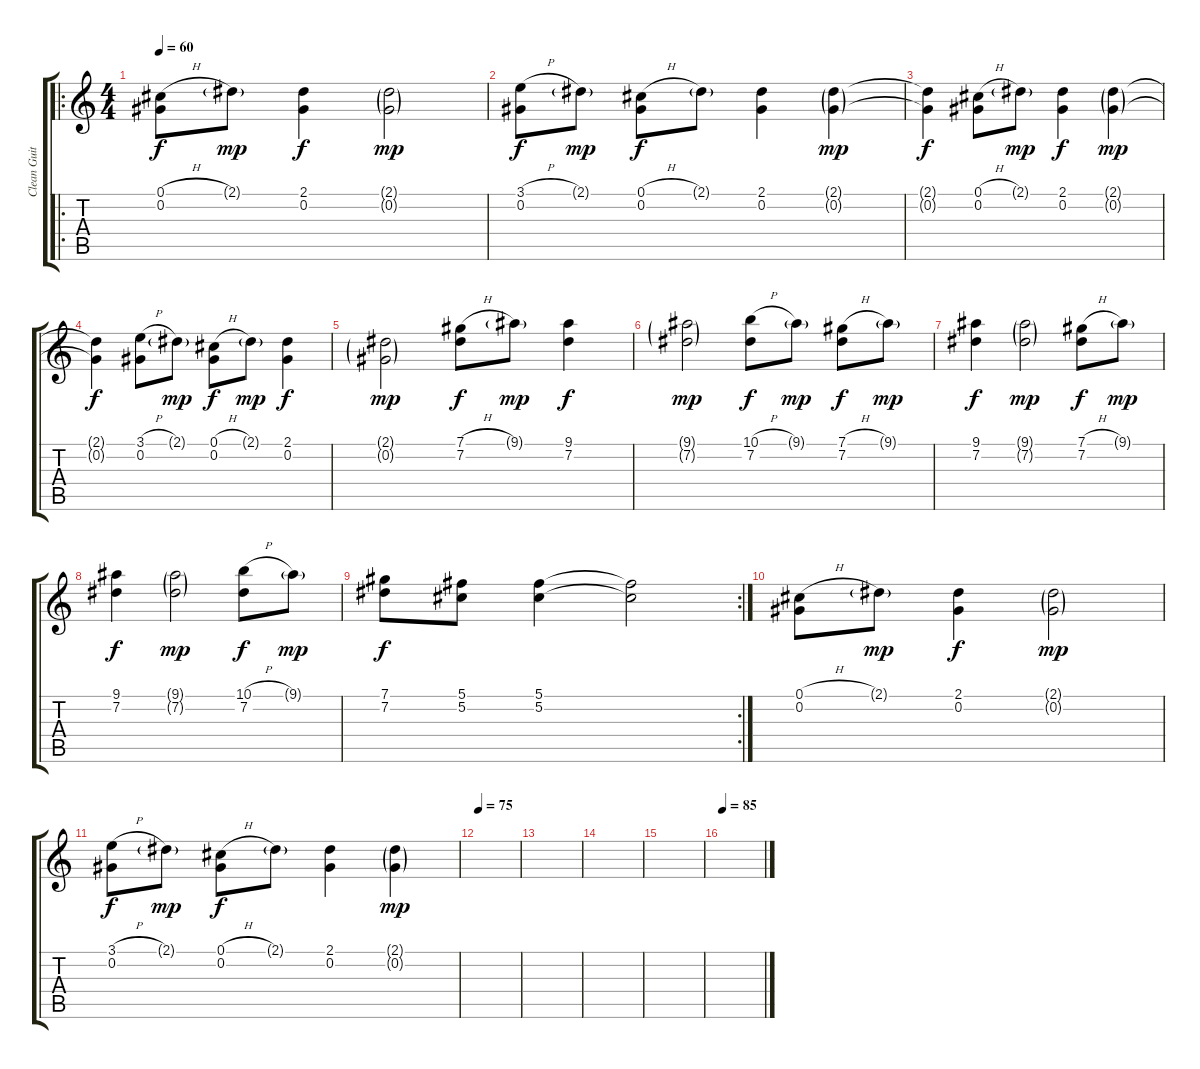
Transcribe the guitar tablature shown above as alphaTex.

\track ("Clean Guitar" "Clean Guit") {instrument electricguitarclean}
\staff {score tabs}
\tuning (Db4 Ab3 E3 B2 Gb2 Db2) {hide}
\ro
\ts (4 4)
\tempo 60
\clef g2
\ks c
(0.1{h} 0.2).8{dy f instrument electricguitarclean} 2.1{g}.8{dy mp} (2.1 0.2).4{dy f} (2.1{g} 0.2{g}).2{dy mp} |
(3.1{h} 0.2).8{dy f} 2.1{g}.8{dy mp} (0.1{h} 0.2).8{dy f} 2.1{g}.8 (2.1 0.2).4 (2.1{g} 0.2{g}).4{dy mp} |
(2.1{t} 0.2{t}).4{dy f} (0.1{h} 0.2).8 2.1{g}.8{dy mp} (2.1 0.2).4{dy f} (2.1{g} 0.2{g}).4{dy mp} |
(2.1{t} 0.2{t}).4{dy f} (3.1{h} 0.2).8 2.1{g}.8{dy mp} (0.1{h} 0.2).8{dy f} 2.1{g}.8{dy mp} (2.1 0.2).4{dy f} |
(2.1{g} 0.2{g}).2{dy mp} (7.1{h} 7.2).8{dy f} 9.1{g}.8{dy mp} (9.1 7.2).4{dy f} |
(9.1{g} 7.2{g}).2{dy mp} (10.1{h} 7.2).8{dy f} 9.1{g}.8{dy mp} (7.1{h} 7.2).8{dy f} 9.1{g}.8{dy mp} |
(9.1 7.2).4{dy f} (9.1{g} 7.2{g}).2{dy mp} (7.1{h} 7.2).8{dy f} 9.1{g}.8{dy mp} |
(9.1 7.2).4{dy f} (9.1{g} 7.2{g}).2{dy mp} (10.1{h} 7.2).8{dy f} 9.1{g}.8{dy mp} |
\rc 2
(7.1 7.2).8{dy f} (5.1 5.2).8 (5.1 5.2).4 (5.1{t} 5.2{t}).2 |
(0.1{h} 0.2).8 2.1{g}.8{dy mp} (2.1 0.2).4{dy f} (2.1{g} 0.2{g}).2{dy mp} |
(3.1{h} 0.2).8{dy f} 2.1{g}.8{dy mp} (0.1{h} 0.2).8{dy f} 2.1{g}.8 (2.1 0.2).4 (2.1{g} 0.2{g}).4{dy mp} |
\tempo 75
|
|
|
|
\tempo 85
